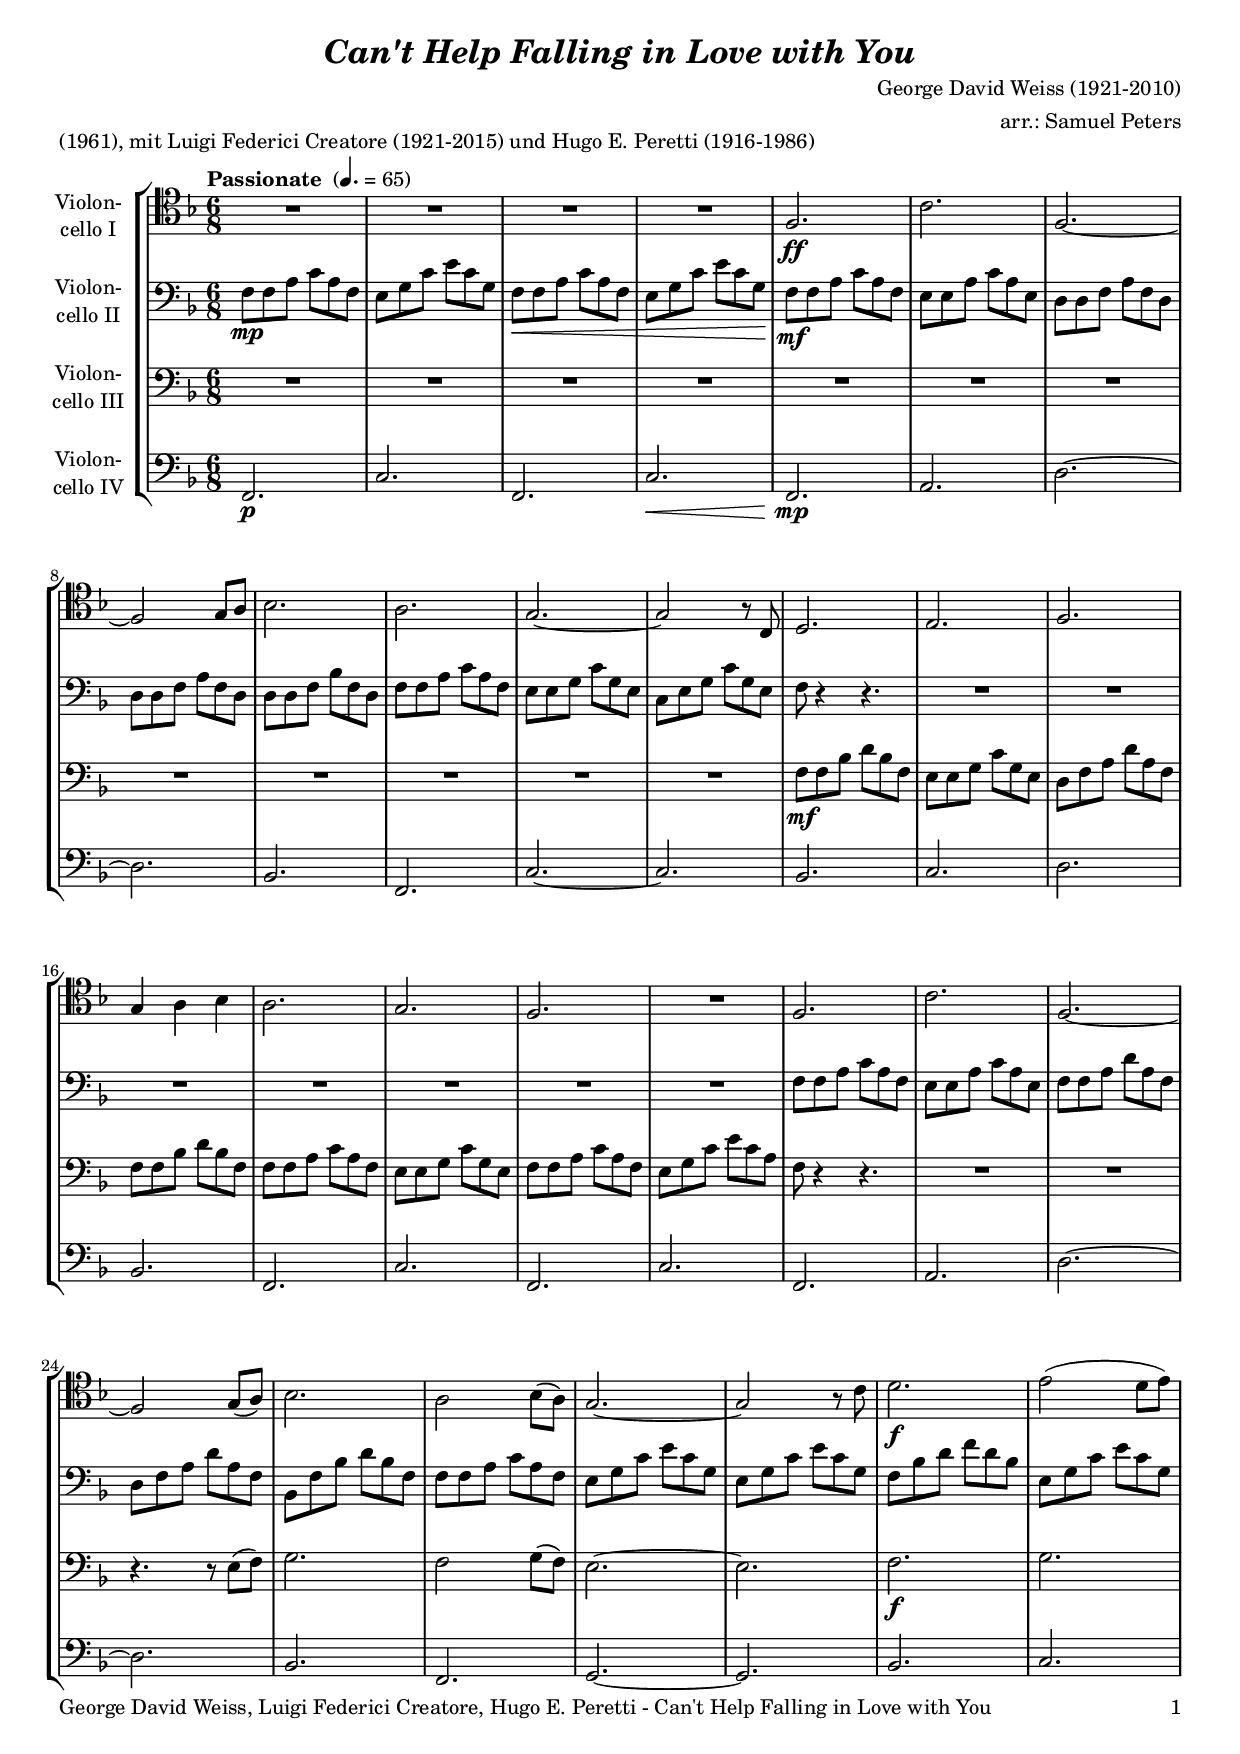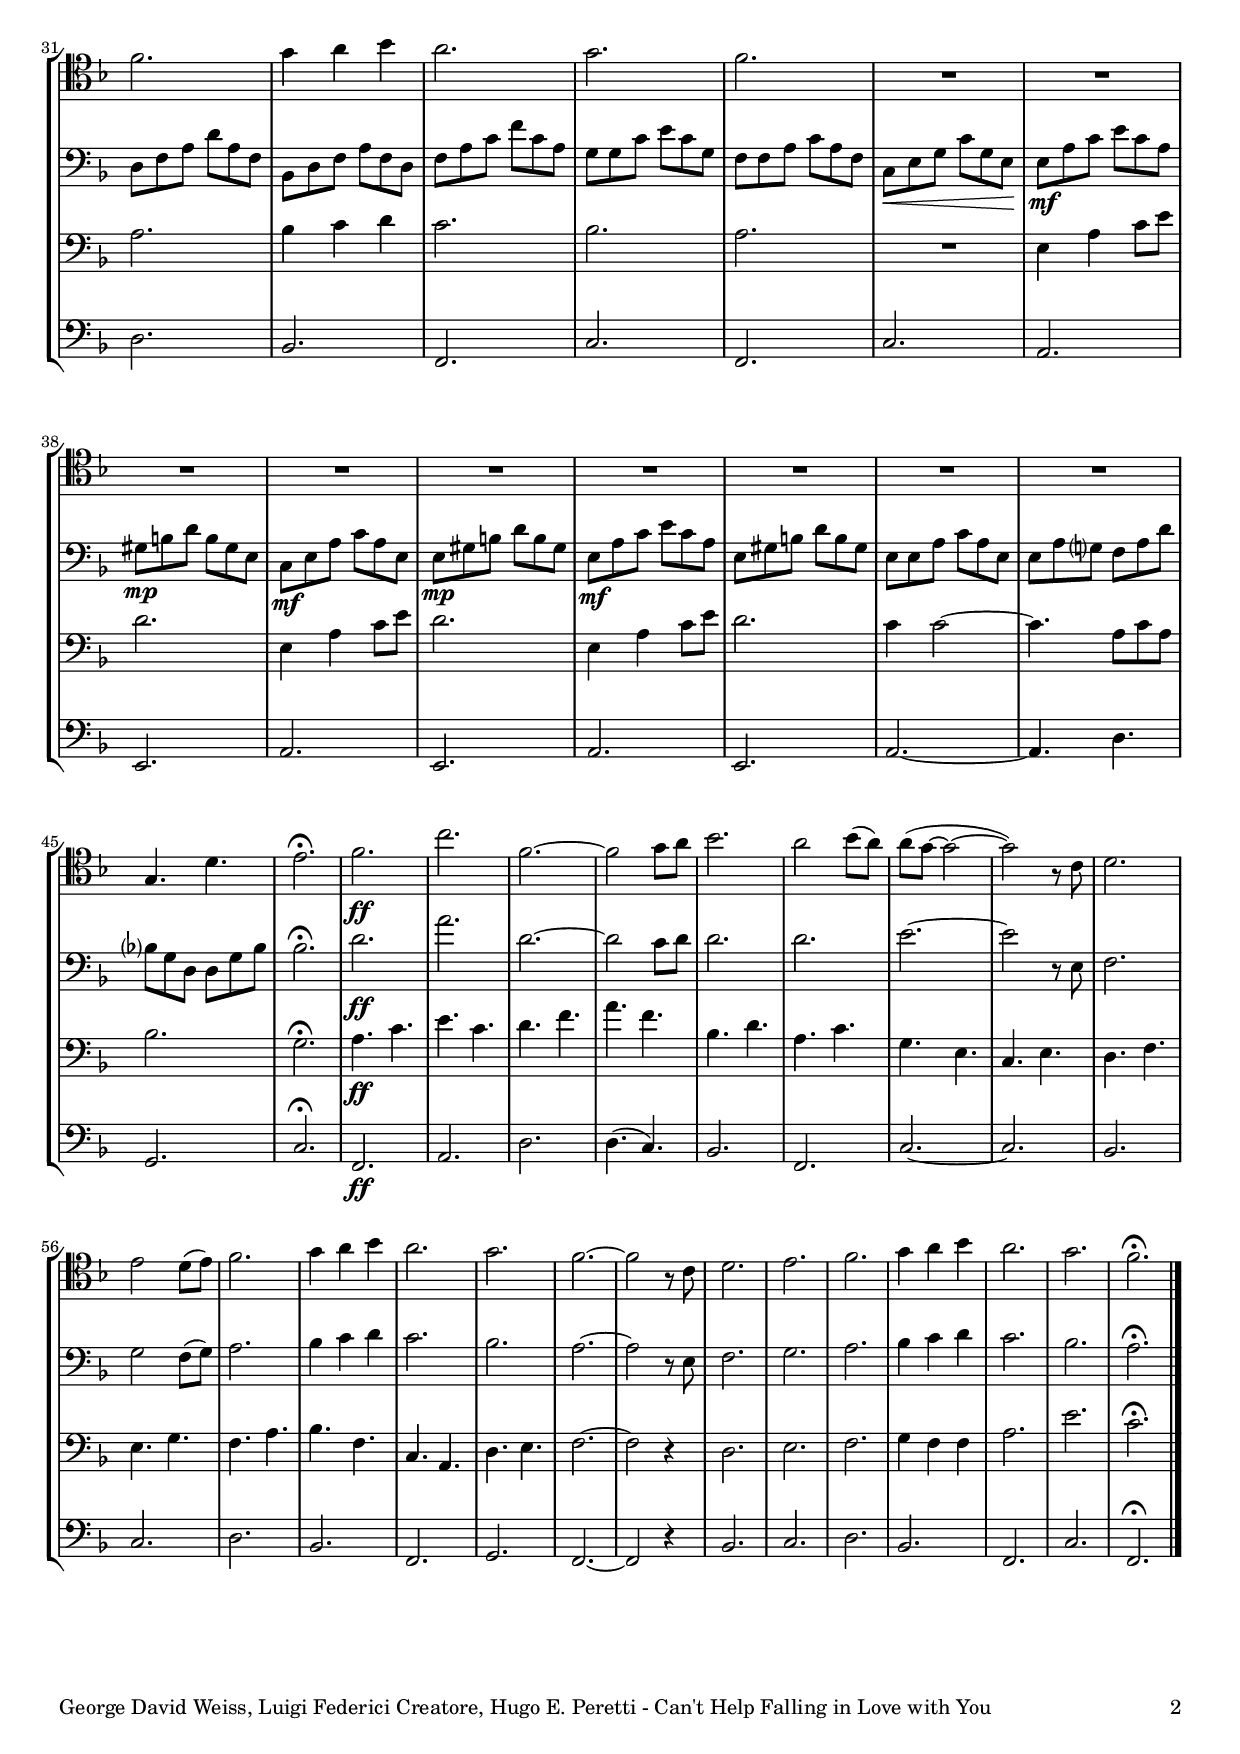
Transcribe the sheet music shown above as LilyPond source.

\version "2.18.2"
\include "deutsch.ly"
  
#(set-global-staff-size 17.92)

\header {
  title     = \markup \bold \italic "Can't Help Falling in Love with You"
  composer  = "George David Weiss (1921-2010)"
  arranger  = "arr.: Samuel Peters"
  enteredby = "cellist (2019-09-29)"
  piece     = "(1961), mit Luigi Federici Creatore (1921-2015) und Hugo E. Peretti (1916-1986)"
}

voiceconsts = {
  \key d \major
  \time 6/8
  \clef "bass"
  \numericTimeSignature
  \compressFullBarRests
  % Set default beaming for all staves
%  \set Timing.beamExceptions = #'()
%  \set Timing.baseMoment     = #(ly:make-moment 1 4)
%  \set Timing.beatStructure  = #'(1 1 1)
  \tempo "Passionate " 4.=65
}

micl = "clarinet"
mifl = "flute"
miob = "oboe"
mifh = "french horn"
misx = "tenor sax"
mist = "string ensemble 1"
miba = "cello"

va = \relative c {
  \voiceconsts
  \clef "tenor"
  
  R2.*4
  d2.\ff
  a'

  d,~
  d2 e8 fis
  g2.
  fis
  e~
  e2 r8 a,
  h2.

  cis
  d
  e4 fis g
  fis2.
  e
  d
  R

  d
  a'
  d,~
  d2 e8( fis)
  g2.
  fis2 g8( fis)
  e2.~

  e2 r8 a
  h2.\f
  cis2( h8 cis)
  d2.
  e4 fis g
  fis2.
  e
  d
  R2.*9
  e,4. h'
  cis2.\fermata
  d\ff

  a'
  d,~
  d2 e8 fis
  g2.
  fis2 g8( fis)
  fis( e~ e2~
  e)r8 a,
  h2.
  cis2 h8( cis)
  d2.
  e4 fis g
  fis2.
  e
  d~
  d2 r8 a
  h2.
  cis
  d
  e4 fis g
  fis2.
  e
  d\fermata \bar "|."
}

vb = \relative c {
  \voiceconsts

  d8\mp d fis a fis d
  cis e a cis a e
  d\< d fis a fis d
  cis e a cis a e\!
  d\mf d fis a fis d
  cis cis fis a fis cis

  h h d fis d h
  h h d fis d h
  h h d g d h
  d d fis a fis d
  cis cis e a e cis
  a cis e a e cis
  d r4 r4.

  R2.*7
  d8 d fis a fis d
  cis cis fis a fis cis
  d d fis h fis d
  h d fis h fis d
  g, d' g h g d
  d d fis a fis d
  cis e a cis a e

  cis e a cis a e
  d g h d h g
  cis, e a cis a e
  h d fis h fis d
  g, h d fis d h
  d fis a d a fis
  e e a cis a e

  d d fis a fis d
  a\< cis e a e cis\!
  cis\mf fis a cis a fis
  eis\mp gis h gis eis cis
  a\mf cis fis a fis cis
  cis\mp eis gis h gis eis

  cis\mf fis a cis a fis
  cis eis gis h gis eis
  cis cis fis a fis cis
  cis fis e? d fis h
  g? e h h e g
  g2.\fermata
  h\ff

  fis'
  h,~
  h2 a8 h
  h2.
  h
  cis~
  cis2 r8 cis,
  d2.
  e2 d8( e)

  fis2.
  g4 a h
  a2.
  g
  fis~
  fis2 r8 cis
  d2.
  e
  fis
  g4 a h
  a2.
  g
  fis\fermata \bar "|."
}

vc = \relative c {
  \voiceconsts

  R2.*12
  d8\mf d g h g d
  cis cis e a e cis
  h d fis h fis d
  d d g h g d
  d d fis a fis d
  cis cis e a e cis
  d d fis a fis d
  cis e a cis a fis

  d r4 r4.
  R2.*2
  r4. r8 cis( d)
  e2.
  d2 e8( d)
  cis2.~

  cis
  d\f
  e
  fis
  g4 a h
  a2.
  g

  fis
  R
  cis4 fis a8 cis
  h2.
  cis,4 fis a8 cis
  h2.

  cis,4 fis a8 cis
  h2.
  a4 a2~
  a4. fis8 a fis
  g2.
  e\fermata
  fis4.\ff a

  cis a
  h d
  fis d
  g, h
  fis a
  e cis
  a cis
  h d
  cis e

  d fis
  g d
  a fis
  h cis
  d2.~
  d2 r4
  h2.
  cis
  d
  e4 d d
  fis2.
  cis'
  a\fermata \bar "|."
}

vd = \relative c, {
  \voiceconsts

  d2.\p
  a'
  d,
  a'\<
  d,\!\mp
  fis

  h~
  h
  g
  d
  a'~
  a
  g

  a
  h
  g
  d
  a'
  d,
  a'

  d,
  fis
  h~
  h
  g
  d
  e~

  e
  g
  a
  h
  g
  d
  a'

  d,
  a'
  fis
  cis
  fis
  cis

  fis
  cis
  fis~
  fis4. h
  e,2.
  a\fermata
  d,\ff

  fis
  h
  h4.( a)
  g2.
  d
  a'~
  a
  g
  a

  h
  g
  d
  e
  d~
  d2 r4
  g2.
  a
  h
  g
  d
  a'
  d,\fermata \bar "|."
}


music = \new StaffGroup <<
      \new Staff {
	\set Staff.midiInstrument = \miba
	\set Staff.instrumentName = \markup \center-column { "Violon-" "cello I" }
	\transpose d f { \va }
      }

      \new Staff {
	\set Staff.midiInstrument = \miba
	\set Staff.instrumentName = \markup \center-column { "Violon-" "cello II" }
	\transpose d f { \vb }
      }

      \new Staff {
	\set Staff.midiInstrument = \miba
	\set Staff.instrumentName = \markup \center-column { "Violon-" "cello III" }
	\transpose d f { \vc }
      }

      \new Staff {
	\set Staff.midiInstrument = \miba
	\set Staff.instrumentName = \markup \center-column { "Violon-" "cello IV" }
	\transpose d f { \vd }
      }
>>

\book {
   \paper {
    print-page-number = ##t
    print-first-page-number = ##t
    oddHeaderMarkup = \markup \null
    evenHeaderMarkup = \markup \null
    oddFooterMarkup = \markup {
      \fill-line {
        \on-the-fly #print-page-number-check-first
        "George David Weiss, Luigi Federici Creatore, Hugo E. Peretti - Can't Help Falling in Love with You" \fromproperty #'page:page-number-string
      }
    }
    evenFooterMarkup = \oddFooterMarkup
  } \score {
    \music
    \layout {}
  }

  \score {
    \unfoldRepeats \music

    \midi {
      \context {
        \Score
      }
    }
  }
}
